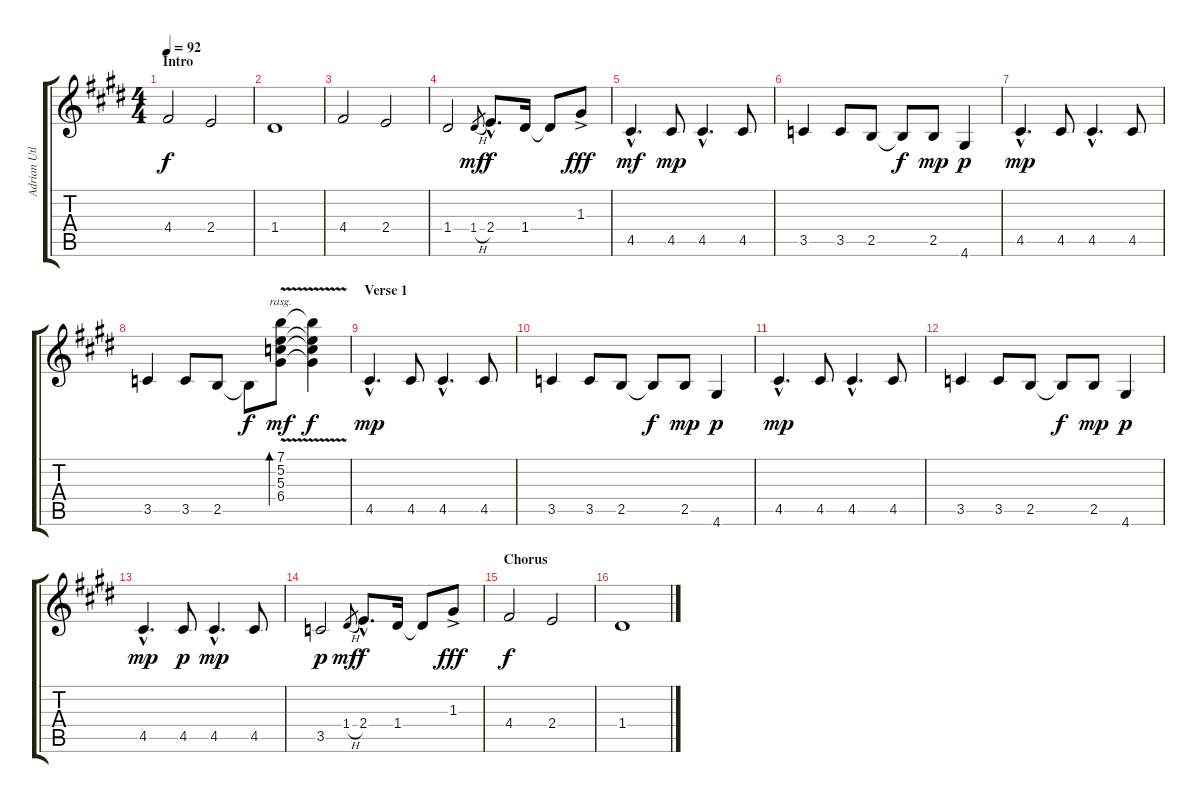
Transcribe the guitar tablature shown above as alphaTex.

\track ("Adrian Utley Gtr" "Adrian Utl") {instrument electricguitarclean}
\staff {score tabs}
\tuning (E4 B3 G3 D3 A2 E2) {hide}
\ts (4 4)
\section ("" "Intro")
\tempo 92
\clef g2
\ks e
4.4.2{dy f instrument electricguitarclean} 2.4.2 |
1.4.1 |
4.4.2 2.4.2 |
1.4.2 1.4{h}.8{gr dy mf} 2.4{hac}.8{d dy f} 1.4.16 1.4{t}.8 1.3{ac}.8{dy fff} |
4.5{hac}.4{d dy mf} 4.5.8{dy mp} 4.5{hac}.4{d} 4.5.8 |
3.5.4 3.5.8 2.5.8 2.5{t}.8{dy f} 2.5.8{dy mp} 4.6.4{dy p} |
4.5{hac}.4{d dy mp} 4.5.8 4.5{hac}.4{d} 4.5.8 |
3.5.4 3.5.8 2.5.8 2.5{t}.8{dy f} (7.1 5.2{v} 5.3 6.4).8{bd 240 rasg ii dy mf} (7.1{t} 5.2{t} 5.3{t} 6.4{t}).4{dy f} |
\section ("" "Verse 1")
4.5{hac}.4{d dy mp} 4.5.8 4.5{hac}.4{d} 4.5.8 |
3.5.4 3.5.8 2.5.8 2.5{t}.8{dy f} 2.5.8{dy mp} 4.6.4{dy p} |
4.5{hac}.4{d dy mp} 4.5.8 4.5{hac}.4{d} 4.5.8 |
3.5.4 3.5.8 2.5.8 2.5{t}.8{dy f} 2.5.8{dy mp} 4.6.4{dy p} |
4.5{hac}.4{d dy mp} 4.5.8{dy p} 4.5{hac}.4{d dy mp} 4.5.8 |
3.5.2{dy p} 1.4{h}.8{gr dy mf} 2.4{hac}.8{d dy f} 1.4.16 1.4{t}.8 1.3{ac}.8{dy fff} |
\section ("" "Chorus")
4.4.2{dy f} 2.4.2 |
1.4.1
